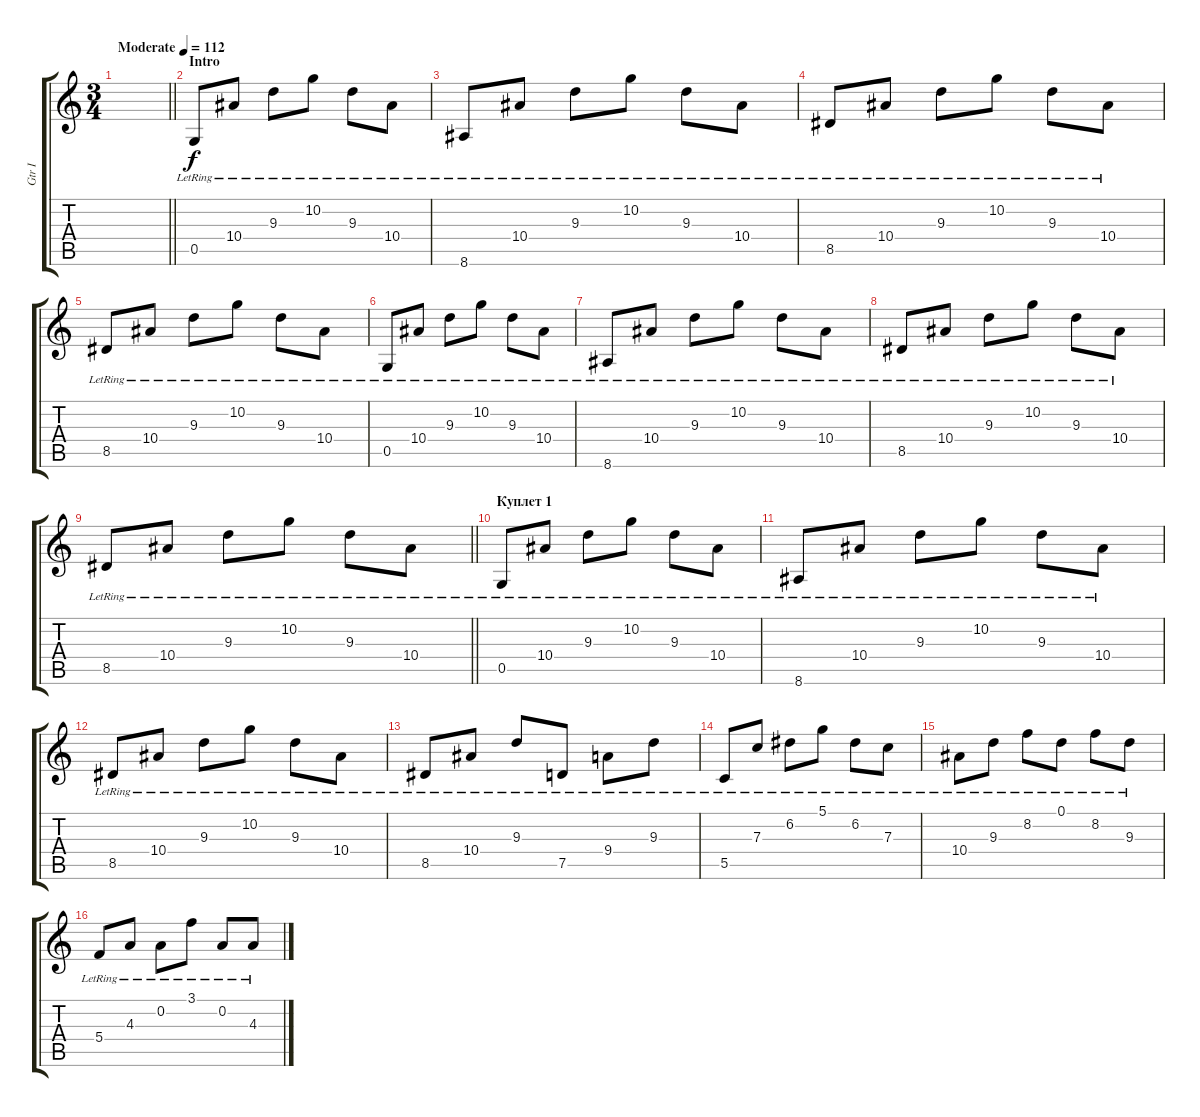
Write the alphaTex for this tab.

\track ("Gtr I" "Gtr I") {instrument acousticguitarsteel}
\staff {score tabs}
\tuning (D4 A3 F3 C3 G2 D2) {hide}
\ts (3 4)
\tempo (112 "Moderate")
\clef g2
\barLineRight lightlight
\ks c
|
\section ("" "Intro")
0.5{lr}.8 10.4{lr}.8 9.3{lr}.8 10.2{lr}.8 9.3{lr}.8 10.4{lr}.8 |
8.6{lr}.8 10.4{lr}.8 9.3{lr}.8 10.2{lr}.8 9.3{lr}.8 10.4{lr}.8 |
8.5{lr}.8 10.4{lr}.8 9.3{lr}.8 10.2{lr}.8 9.3{lr}.8 10.4{lr}.8 |
8.5{lr}.8 10.4{lr}.8 9.3{lr}.8 10.2{lr}.8 9.3{lr}.8 10.4{lr}.8 |
0.5{lr}.8 10.4{lr}.8 9.3{lr}.8 10.2{lr}.8 9.3{lr}.8 10.4{lr}.8 |
8.6{lr}.8 10.4{lr}.8 9.3{lr}.8 10.2{lr}.8 9.3{lr}.8 10.4{lr}.8 |
8.5{lr}.8 10.4{lr}.8 9.3{lr}.8 10.2{lr}.8 9.3{lr}.8 10.4{lr}.8 |
\barLineRight lightlight
8.5{lr}.8 10.4{lr}.8 9.3{lr}.8 10.2{lr}.8 9.3{lr}.8 10.4{lr}.8 |
\section ("" "Куплет 1")
0.5{lr}.8 10.4{lr}.8 9.3{lr}.8 10.2{lr}.8 9.3{lr}.8 10.4{lr}.8 |
8.6{lr}.8 10.4{lr}.8 9.3{lr}.8 10.2{lr}.8 9.3{lr}.8 10.4{lr}.8 |
8.5{lr}.8 10.4{lr}.8 9.3{lr}.8 10.2{lr}.8 9.3{lr}.8 10.4{lr}.8 |
8.5{lr}.8 10.4{lr}.8 9.3{lr}.8 7.5{lr}.8 9.4{lr}.8 9.3{lr}.8 |
5.5{lr}.8 7.3{lr}.8 6.2{lr}.8 5.1{lr}.8 6.2{lr}.8 7.3{lr}.8 |
10.4{lr}.8 9.3{lr}.8 8.2{lr}.8 0.1{lr}.8 8.2{lr}.8 9.3{lr}.8 |
5.4{lr}.8 4.3{lr}.8 0.2{lr}.8 3.1{lr}.8 0.2{lr}.8 4.3{lr}.8
